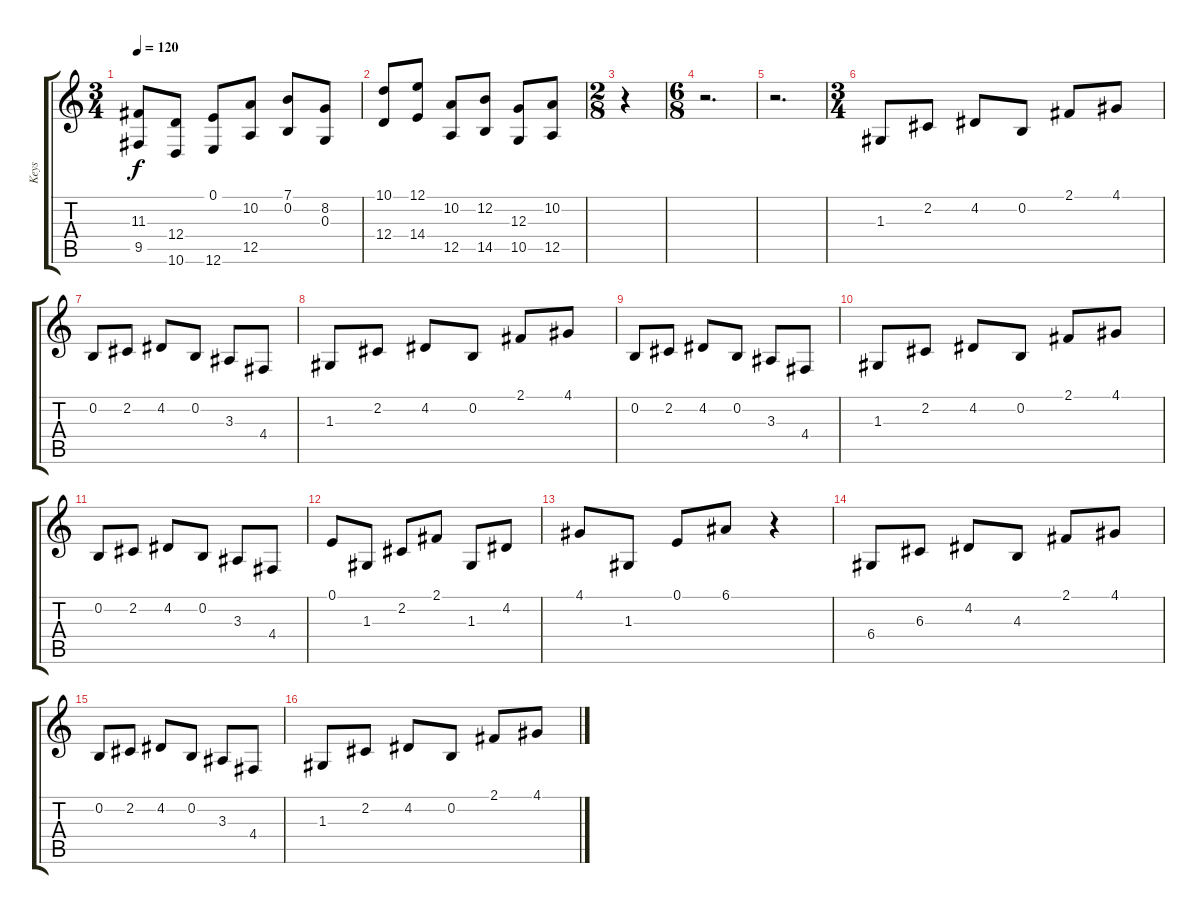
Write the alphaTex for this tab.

\track ("Keys" "Keys") {instrument fx8scifi}
\staff {score tabs}
\tuning (E4 B3 G3 D3 A2 E2) {hide}
\ts (3 4)
\tempo 120
\clef g2
\ks c
(11.3 9.5).8{dy f} (12.4 10.6).8 (0.1 12.6).8 (10.2 12.5).8 (7.1 0.2).8 (8.2 0.3).8 |
(10.1 12.4).8 (12.1 14.4).8 (10.2 12.5).8 (12.2 14.5).8 (12.3 10.5).8 (10.2 12.5).8 |
\ts (2 8)
r.4 |
\ts (6 8)
r.2{d} |
r.2{d} |
\ts (3 4)
1.3.8 2.2.8 4.2.8 0.2.8 2.1.8 4.1.8 |
0.2.8 2.2.8 4.2.8 0.2.8 3.3.8 4.4.8 |
1.3.8 2.2.8 4.2.8 0.2.8 2.1.8 4.1.8 |
0.2.8 2.2.8 4.2.8 0.2.8 3.3.8 4.4.8 |
1.3.8 2.2.8 4.2.8 0.2.8 2.1.8 4.1.8 |
0.2.8 2.2.8 4.2.8 0.2.8 3.3.8 4.4.8 |
0.1.8 1.3.8 2.2.8 2.1.8 1.3.8 4.2.8 |
4.1.8 1.3.8 0.1.8 6.1.8 r.4 |
6.4.8 6.3.8 4.2.8 4.3.8 2.1.8 4.1.8 |
0.2.8 2.2.8 4.2.8 0.2.8 3.3.8 4.4.8 |
1.3.8 2.2.8 4.2.8 0.2.8 2.1.8 4.1.8
